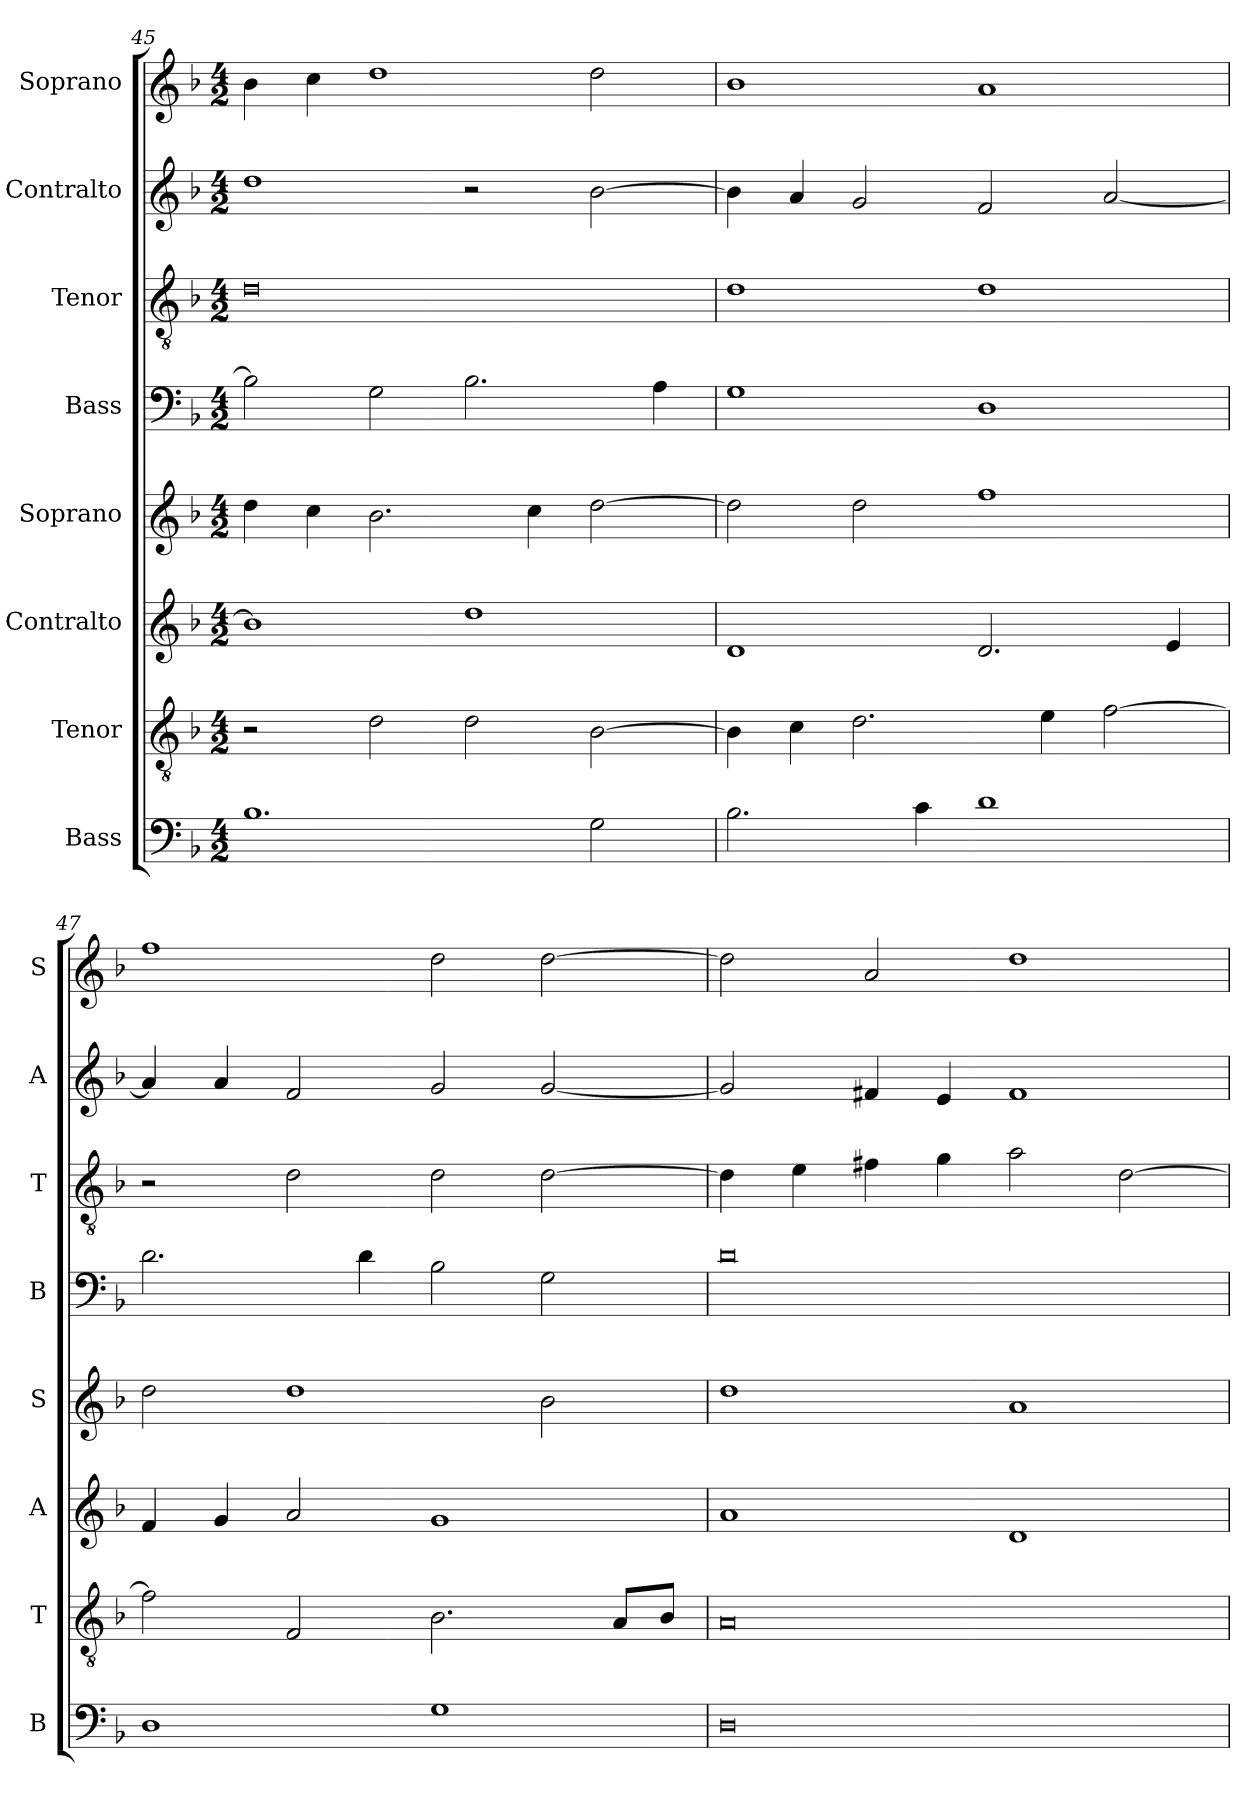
**kern	**kern	**kern	**kern	**kern	**kern	**kern	**kern
*part8	*part7	*part6	*part5	*part4	*part3	*part2	*part1
*staff8	*staff7	*staff6	*staff5	*staff4	*staff3	*staff2	*staff1
*I"Bass	*I"Tenor	*I"Contralto	*I"Soprano	*I"Bass	*I"Tenor	*I"Contralto	*I"Soprano
*I'B	*I'T	*I'A	*I'S	*I'B	*I'T	*I'A	*I'S
*clefF4	*clefGv2	*clefG2	*clefG2	*clefF4	*clefGv2	*clefG2	*clefG2
*k[b-]	*k[b-]	*k[b-]	*k[b-]	*k[b-]	*k[b-]	*k[b-]	*k[b-]
*G:dor	*G:dor	*G:dor	*G:dor	*G:dor	*G:dor	*G:dor	*G:dor
*M4/2	*M4/2	*M4/2	*M4/2	*M4/2	*M4/2	*M4/2	*M4/2
=45	=45	=45	=45	=45	=45	=45	=45
1.B-	2r	1b-]	4dd	2B-]	0d	1dd	4b-
.	.	.	4cc	.	.	.	4cc
.	2d	.	2.b-	2G	.	.	1dd
.	2d	1dd	.	2.B-	.	2r	.
.	.	.	4cc	.	.	.	.
2G	[2B-	.	[2dd	.	.	[2b-	2dd
.	.	.	.	4A	.	.	.
=46	=46	=46	=46	=46	=46	=46	=46
2.B-	4B-]	1d	2dd]	1G	1d	4b-]	1b-
.	4c	.	.	.	.	4a	.
.	2.d	.	2dd	.	.	2g	.
4c	.	.	.	.	.	.	.
1d	.	2.d	1ff	1D	1d	2f	1a
.	4e	.	.	.	.	.	.
.	[2f	.	.	.	.	[2a	.
.	.	4e	.	.	.	.	.
=47	=47	=47	=47	=47	=47	=47	=47
1D	2f]	4f	2dd	2.d	2r	4a]	1ff
.	.	4g	.	.	.	4a	.
.	2F	2a	1dd	.	2d	2f	.
.	.	.	.	4d	.	.	.
1G	2.B-	1g	.	2B-	2d	2g	2dd
.	.	.	2b-	2G	[2d	[2g	[2dd
.	8A/L	.	.	.	.	.	.
.	8B-/J	.	.	.	.	.	.
=48	=48	=48	=48	=48	=48	=48	=48
0D	0A	1a	1dd	0d	4d]	2g]	2dd]
.	.	.	.	.	4e	.	.
.	.	.	.	.	4f#X	4f#X	2a
.	.	.	.	.	4g	4e	.
.	.	1d	1a	.	2a	1f#	1dd
.	.	.	.	.	[2d	.	.
=	=	=	=	=	=	=	=
*-	*-	*-	*-	*-	*-	*-	*-
